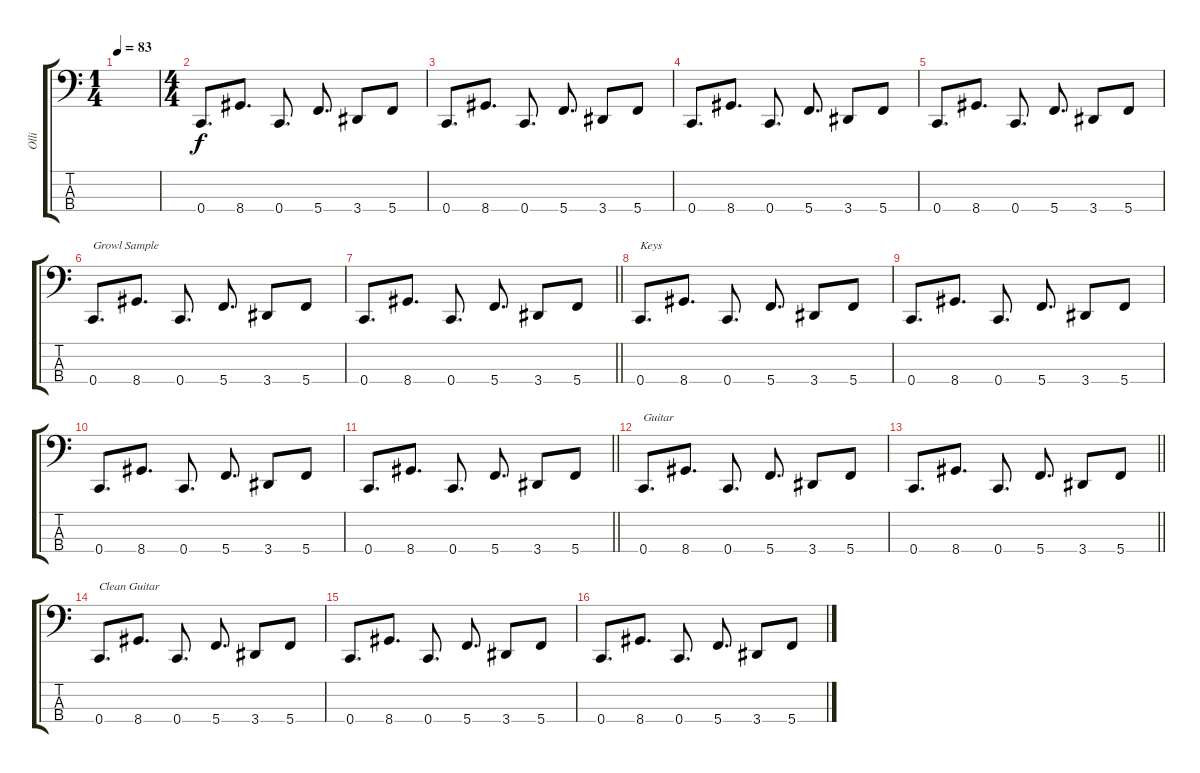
\track ("Olli" "Olli") {instrument electricbassfinger}
\staff {score tabs}
\tuning (F2 C2 G1 C1) {hide}
\ts (1 4)
\tempo 83
\clef f4
\ks c
|
\ts (4 4)
0.4.8{d} 8.4.8{d} 0.4.8{d} 5.4.8{d} 3.4.8 5.4.8 |
0.4.8{d} 8.4.8{d} 0.4.8{d} 5.4.8{d} 3.4.8 5.4.8 |
0.4.8{d} 8.4.8{d} 0.4.8{d} 5.4.8{d} 3.4.8 5.4.8 |
0.4.8{d} 8.4.8{d} 0.4.8{d} 5.4.8{d} 3.4.8 5.4.8 |
0.4.8{d txt "Growl Sample"} 8.4.8{d} 0.4.8{d} 5.4.8{d} 3.4.8 5.4.8 |
\barLineRight lightlight
0.4.8{d} 8.4.8{d} 0.4.8{d} 5.4.8{d} 3.4.8 5.4.8 |
0.4.8{d txt "Keys"} 8.4.8{d} 0.4.8{d} 5.4.8{d} 3.4.8 5.4.8 |
0.4.8{d} 8.4.8{d} 0.4.8{d} 5.4.8{d} 3.4.8 5.4.8 |
0.4.8{d} 8.4.8{d} 0.4.8{d} 5.4.8{d} 3.4.8 5.4.8 |
\barLineRight lightlight
0.4.8{d} 8.4.8{d} 0.4.8{d} 5.4.8{d} 3.4.8 5.4.8 |
0.4.8{d txt "Guitar"} 8.4.8{d} 0.4.8{d} 5.4.8{d} 3.4.8 5.4.8 |
\barLineRight lightlight
0.4.8{d} 8.4.8{d} 0.4.8{d} 5.4.8{d} 3.4.8 5.4.8 |
0.4.8{d txt "Clean Guitar"} 8.4.8{d} 0.4.8{d} 5.4.8{d} 3.4.8 5.4.8 |
0.4.8{d} 8.4.8{d} 0.4.8{d} 5.4.8{d} 3.4.8 5.4.8 |
0.4.8{d} 8.4.8{d} 0.4.8{d} 5.4.8{d} 3.4.8 5.4.8
